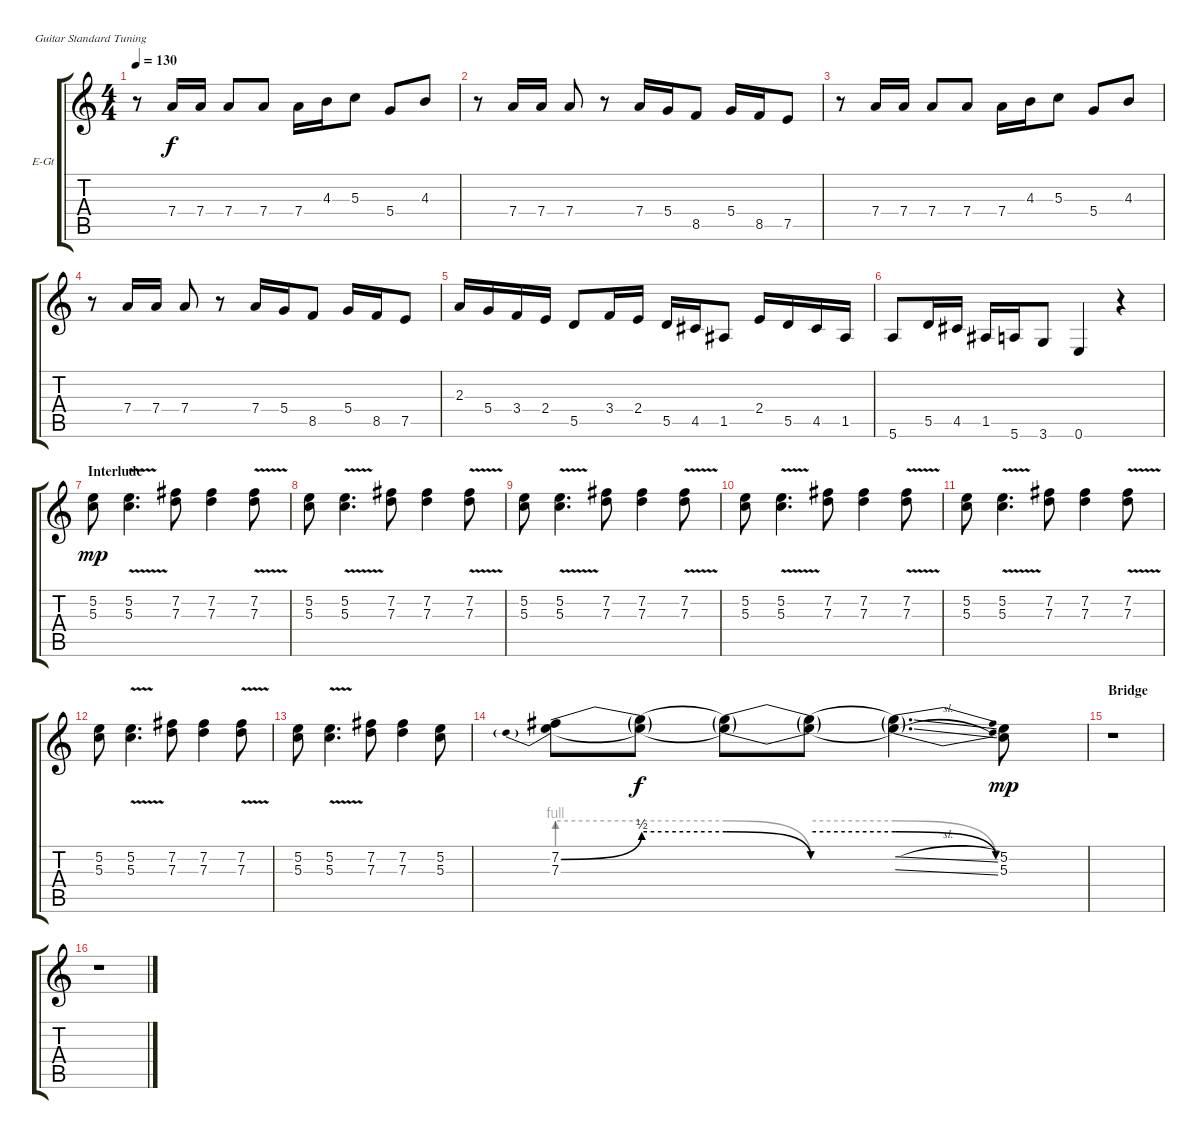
\defaultSystemsLayout 4
\bracketExtendMode groupsimilarinstruments
\firstSystemTrackNameOrientation horizontal
\otherSystemsTrackNameOrientation horizontal
\track ("Marty Friedman " "E-Gt") {instrument distortionguitar}
\staff {score tabs}
\tuning (E4 B3 G3 D3 A2 E2)
\ts (4 4)
\tempo 130
\clef g2
\ks c
r.8{dy f} 7.4.16 7.4.16 7.4.8 7.4.8 7.4.16 4.3.16 5.3.8 5.4.8 4.3.8 |
r.8 7.4.16 7.4.16 7.4.8 r.8 7.4.16 5.4.16 8.5.8 5.4.16 8.5.16 7.5.8 |
r.8 7.4.16 7.4.16 7.4.8 7.4.8 7.4.16 4.3.16 5.3.8 5.4.8 4.3.8 |
r.8 7.4.16 7.4.16 7.4.8 r.8 7.4.16 5.4.16 8.5.8 5.4.16 8.5.16 7.5.8 |
2.3.16 5.4.16 3.4.16 2.4.16 5.5.8 3.4.16 2.4.16 5.5.16 4.5.16 1.5.8 2.4.16 5.5.16 4.5.16 1.5.16 |
5.6.8 5.5.16 4.5.16 1.5.16 5.6.16 3.6.8 0.6.4 r.4 |
\section ("" "Interlude")
(5.2 5.3).8{dy mp} (5.2{v} 5.3{v}).4{d} (7.2 7.3).8 (7.2 7.3).4 (7.2 7.3{v}).8 |
(5.2 5.3).8 (5.2{v} 5.3{v}).4{d} (7.2 7.3).8 (7.2 7.3).4 (7.2{v} 7.3{v}).8 |
(5.2 5.3).8 (5.2{v} 5.3{v}).4{d} (7.2 7.3).8 (7.2 7.3).4 (7.2 7.3{v}).8 |
(5.2 5.3).8 (5.2{v} 5.3{v}).4{d} (7.2 7.3).8 (7.2 7.3).4 (7.2 7.3{v}).8 |
(5.2 5.3).8 (5.2{v} 5.3{v}).4{d} (7.2 7.3).8 (7.2 7.3).4 (7.2{v} 7.3{v}).8 |
(5.2 5.3).8 (5.2{v} 5.3{v}).4{d} (7.2 7.3).8 (7.2 7.3).4 (7.2 7.3{v}).8 |
(5.2 5.3).8 (5.2{v} 5.3{v}).4{d} (7.2 7.3).8 (7.2 7.3).4 (5.2 5.3).8 |
(7.2{be (bend 0 0 60 2)} 7.3{be (prebend 0 4 60 4)}).8 (7.2{be (hold 0 2 60 2) t} 7.3{be (hold 0 4 60 4) t}).8{dy f} (7.2{be (release 0 2 60 0) t} 7.3{be (release 0 4 60 0) t}).8 (7.2{be (hold 0 2 60 2) t} 7.3{be (hold 0 4 60 4) t}).8 (7.2{be (release 0 2 60 0) sl t} 7.3{be (release 0 4 60 0) sl t}).4{d} (5.2 5.3).8{dy mp} |
\section ("" "Bridge")
r.1 |
r.1
